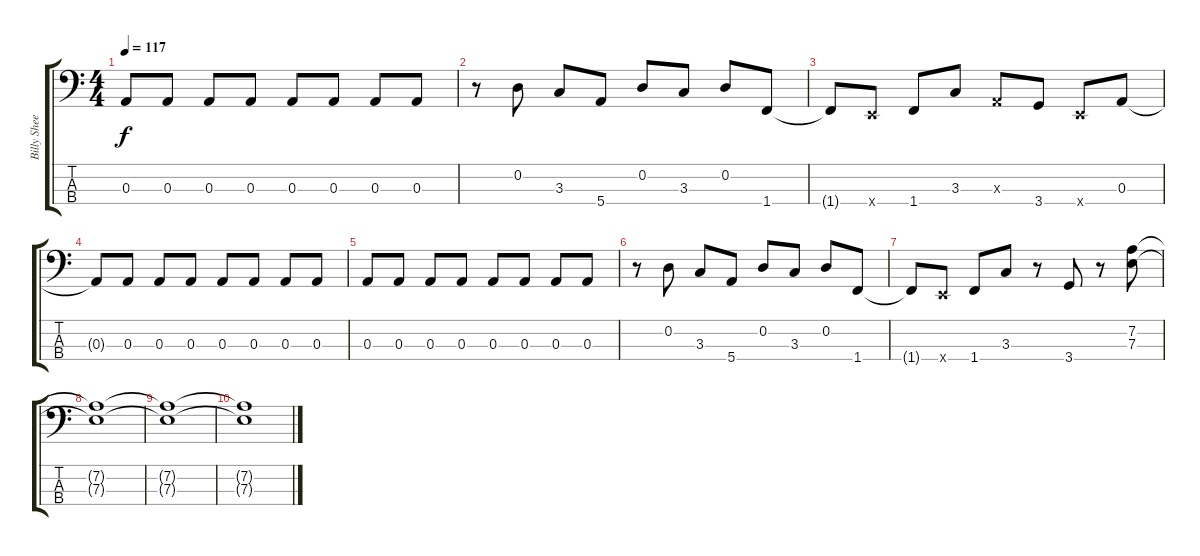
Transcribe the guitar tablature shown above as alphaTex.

\track ("Billy Sheehan" "Billy Shee") {instrument electricbassfinger}
\staff {score tabs}
\tuning (G2 D2 A1 E1) {hide}
\ts (4 4)
\tempo 117
\clef f4
\ks c
0.3.8{dy f} 0.3.8 0.3.8 0.3.8 0.3.8 0.3.8 0.3.8 0.3.8 |
r.8 0.2.8 3.3.8 5.4.8 0.2.8 3.3.8 0.2.8 1.4.8 |
1.4{t}.8 0.4{x}.8 1.4.8 3.3.8 0.3{x}.8 3.4.8 0.4{x}.8 0.3.8 |
0.3{t}.8 0.3.8 0.3.8 0.3.8 0.3.8 0.3.8 0.3.8 0.3.8 |
0.3.8 0.3.8 0.3.8 0.3.8 0.3.8 0.3.8 0.3.8 0.3.8 |
r.8 0.2.8 3.3.8 5.4.8 0.2.8 3.3.8 0.2.8 1.4.8 |
1.4{t}.8 0.4{x}.8 1.4.8 3.3.8 r.8 3.4.8 r.8 (7.2 7.3).8 |
(7.2{t} 7.3{t}).1 |
(7.2{t} 7.3{t}).1 |
(7.2{t} 7.3{t}).1
